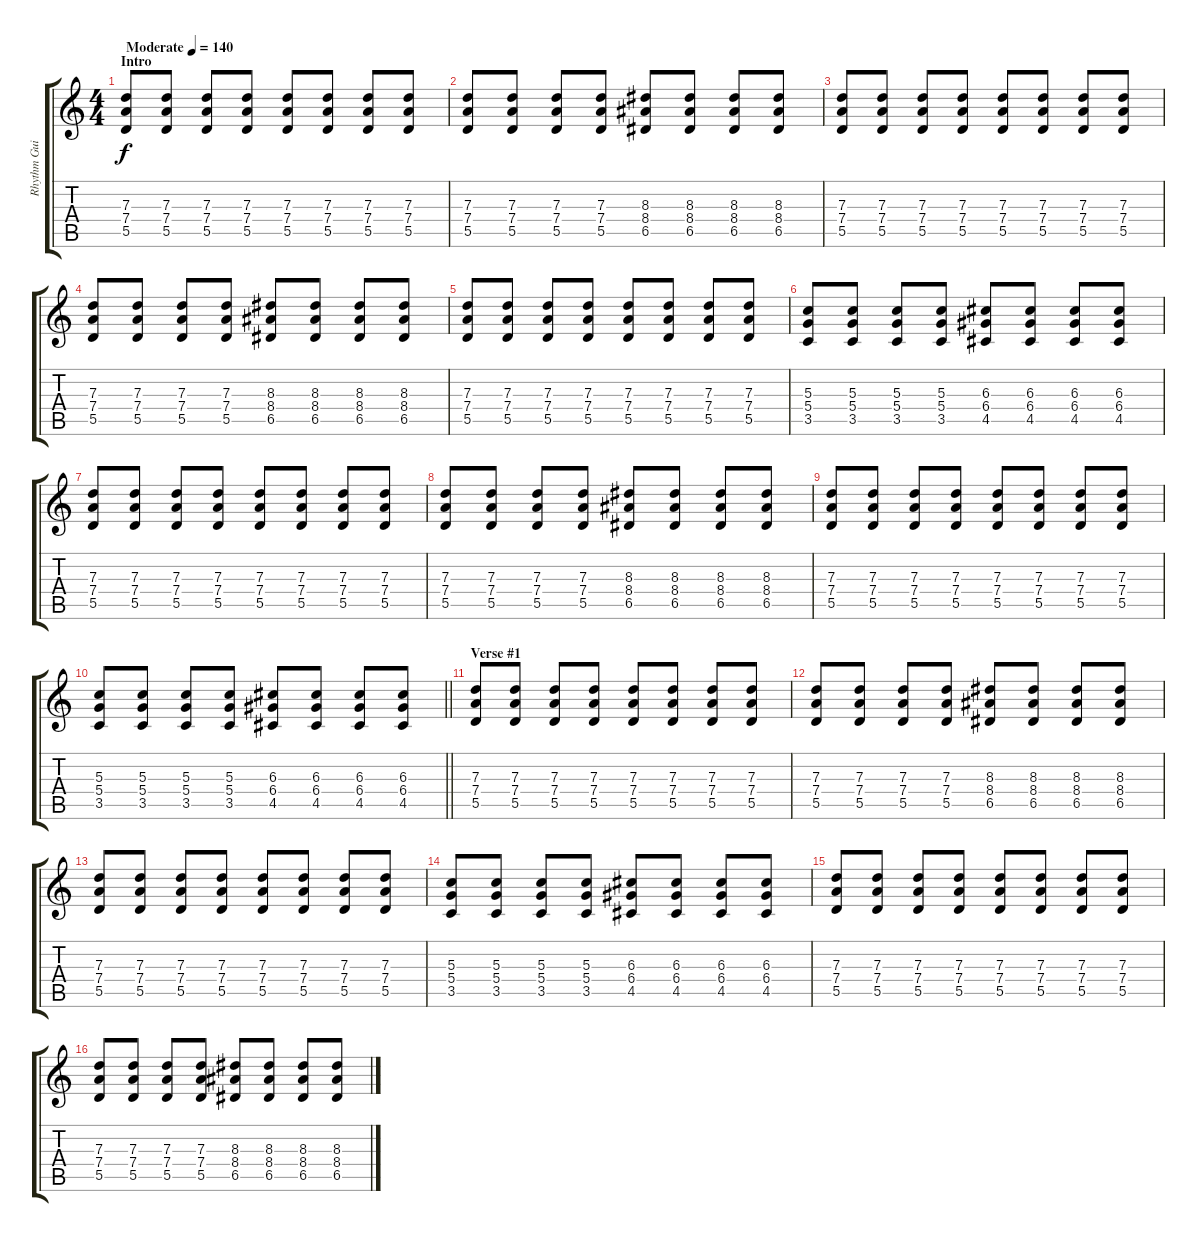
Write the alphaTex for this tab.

\track ("Rhythm Guitar" "Rhythm Gui") {instrument distortionguitar}
\staff {score tabs}
\tuning (E4 B3 G3 D3 A2 E2) {hide}
\ts (4 4)
\section ("" "Intro")
\tempo (140 "Moderate")
\clef g2
\ks c
(7.3 7.4 5.5).8{dy f instrument distortionguitar} (7.3 7.4 5.5).8 (7.3 7.4 5.5).8 (7.3 7.4 5.5).8 (7.3 7.4 5.5).8 (7.3 7.4 5.5).8 (7.3 7.4 5.5).8 (7.3 7.4 5.5).8 |
(7.3 7.4 5.5).8 (7.3 7.4 5.5).8 (7.3 7.4 5.5).8 (7.3 7.4 5.5).8 (8.3 8.4 6.5).8 (8.3 8.4 6.5).8 (8.3 8.4 6.5).8 (8.3 8.4 6.5).8 |
(7.3 7.4 5.5).8 (7.3 7.4 5.5).8 (7.3 7.4 5.5).8 (7.3 7.4 5.5).8 (7.3 7.4 5.5).8 (7.3 7.4 5.5).8 (7.3 7.4 5.5).8 (7.3 7.4 5.5).8 |
(7.3 7.4 5.5).8 (7.3 7.4 5.5).8 (7.3 7.4 5.5).8 (7.3 7.4 5.5).8 (8.3 8.4 6.5).8 (8.3 8.4 6.5).8 (8.3 8.4 6.5).8 (8.3 8.4 6.5).8 |
(7.3 7.4 5.5).8 (7.3 7.4 5.5).8 (7.3 7.4 5.5).8 (7.3 7.4 5.5).8 (7.3 7.4 5.5).8 (7.3 7.4 5.5).8 (7.3 7.4 5.5).8 (7.3 7.4 5.5).8 |
(5.3 5.4 3.5).8 (5.3 5.4 3.5).8 (5.3 5.4 3.5).8 (5.3 5.4 3.5).8 (6.3 6.4 4.5).8 (6.3 6.4 4.5).8 (6.3 6.4 4.5).8 (6.3 6.4 4.5).8 |
(7.3 7.4 5.5).8 (7.3 7.4 5.5).8 (7.3 7.4 5.5).8 (7.3 7.4 5.5).8 (7.3 7.4 5.5).8 (7.3 7.4 5.5).8 (7.3 7.4 5.5).8 (7.3 7.4 5.5).8 |
(7.3 7.4 5.5).8 (7.3 7.4 5.5).8 (7.3 7.4 5.5).8 (7.3 7.4 5.5).8 (8.3 8.4 6.5).8 (8.3 8.4 6.5).8 (8.3 8.4 6.5).8 (8.3 8.4 6.5).8 |
(7.3 7.4 5.5).8 (7.3 7.4 5.5).8 (7.3 7.4 5.5).8 (7.3 7.4 5.5).8 (7.3 7.4 5.5).8 (7.3 7.4 5.5).8 (7.3 7.4 5.5).8 (7.3 7.4 5.5).8 |
\barLineRight lightlight
(5.3 5.4 3.5).8 (5.3 5.4 3.5).8 (5.3 5.4 3.5).8 (5.3 5.4 3.5).8 (6.3 6.4 4.5).8 (6.3 6.4 4.5).8 (6.3 6.4 4.5).8 (6.3 6.4 4.5).8 |
\section ("" "Verse #1")
(7.3 7.4 5.5).8 (7.3 7.4 5.5).8 (7.3 7.4 5.5).8 (7.3 7.4 5.5).8 (7.3 7.4 5.5).8 (7.3 7.4 5.5).8 (7.3 7.4 5.5).8 (7.3 7.4 5.5).8 |
(7.3 7.4 5.5).8 (7.3 7.4 5.5).8 (7.3 7.4 5.5).8 (7.3 7.4 5.5).8 (8.3 8.4 6.5).8 (8.3 8.4 6.5).8 (8.3 8.4 6.5).8 (8.3 8.4 6.5).8 |
(7.3 7.4 5.5).8 (7.3 7.4 5.5).8 (7.3 7.4 5.5).8 (7.3 7.4 5.5).8 (7.3 7.4 5.5).8 (7.3 7.4 5.5).8 (7.3 7.4 5.5).8 (7.3 7.4 5.5).8 |
(5.3 5.4 3.5).8 (5.3 5.4 3.5).8 (5.3 5.4 3.5).8 (5.3 5.4 3.5).8 (6.3 6.4 4.5).8 (6.3 6.4 4.5).8 (6.3 6.4 4.5).8 (6.3 6.4 4.5).8 |
(7.3 7.4 5.5).8 (7.3 7.4 5.5).8 (7.3 7.4 5.5).8 (7.3 7.4 5.5).8 (7.3 7.4 5.5).8 (7.3 7.4 5.5).8 (7.3 7.4 5.5).8 (7.3 7.4 5.5).8 |
(7.3 7.4 5.5).8 (7.3 7.4 5.5).8 (7.3 7.4 5.5).8 (7.3 7.4 5.5).8 (8.3 8.4 6.5).8 (8.3 8.4 6.5).8 (8.3 8.4 6.5).8 (8.3 8.4 6.5).8
